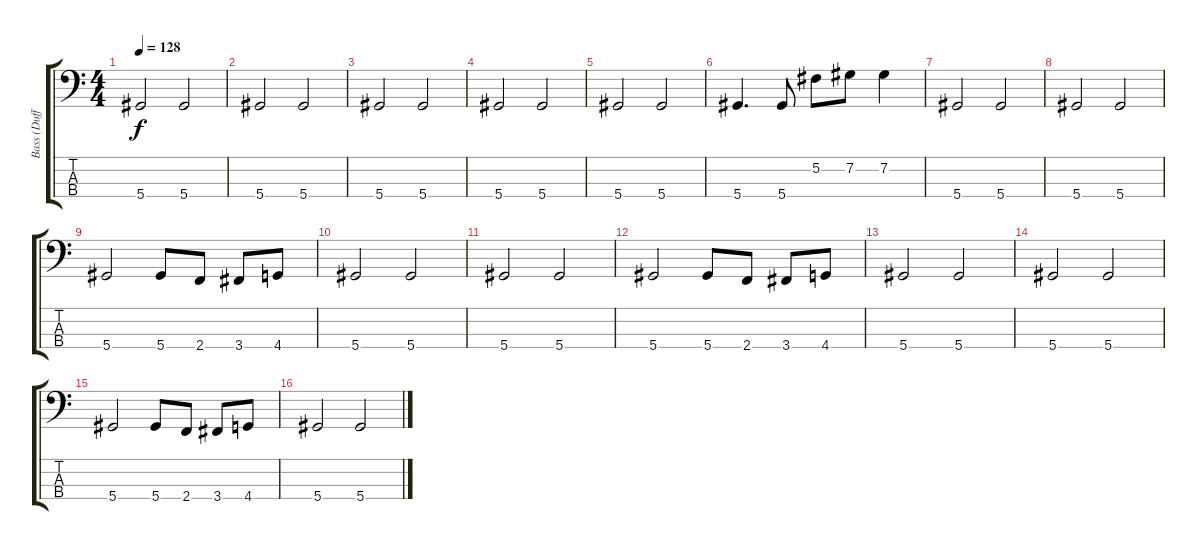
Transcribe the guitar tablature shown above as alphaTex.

\track ("Bass (Duff)" "Bass (Duff") {instrument electricbasspick}
\staff {score tabs}
\tuning (Gb2 Db2 Ab1 Eb1) {hide}
\ts (4 4)
\tempo 128
\clef f4
\ks c
5.4.2{dy f} 5.4.2 |
5.4.2 5.4.2 |
5.4.2 5.4.2 |
5.4.2 5.4.2 |
5.4.2 5.4.2 |
5.4.4{d} 5.4.8 5.2.8 7.2.8 7.2.4 |
5.4.2 5.4.2 |
5.4.2 5.4.2 |
5.4.2 5.4.8 2.4.8 3.4.8 4.4.8 |
5.4.2 5.4.2 |
5.4.2 5.4.2 |
5.4.2 5.4.8 2.4.8 3.4.8 4.4.8 |
5.4.2 5.4.2 |
5.4.2 5.4.2 |
5.4.2 5.4.8 2.4.8 3.4.8 4.4.8 |
5.4.2 5.4.2
